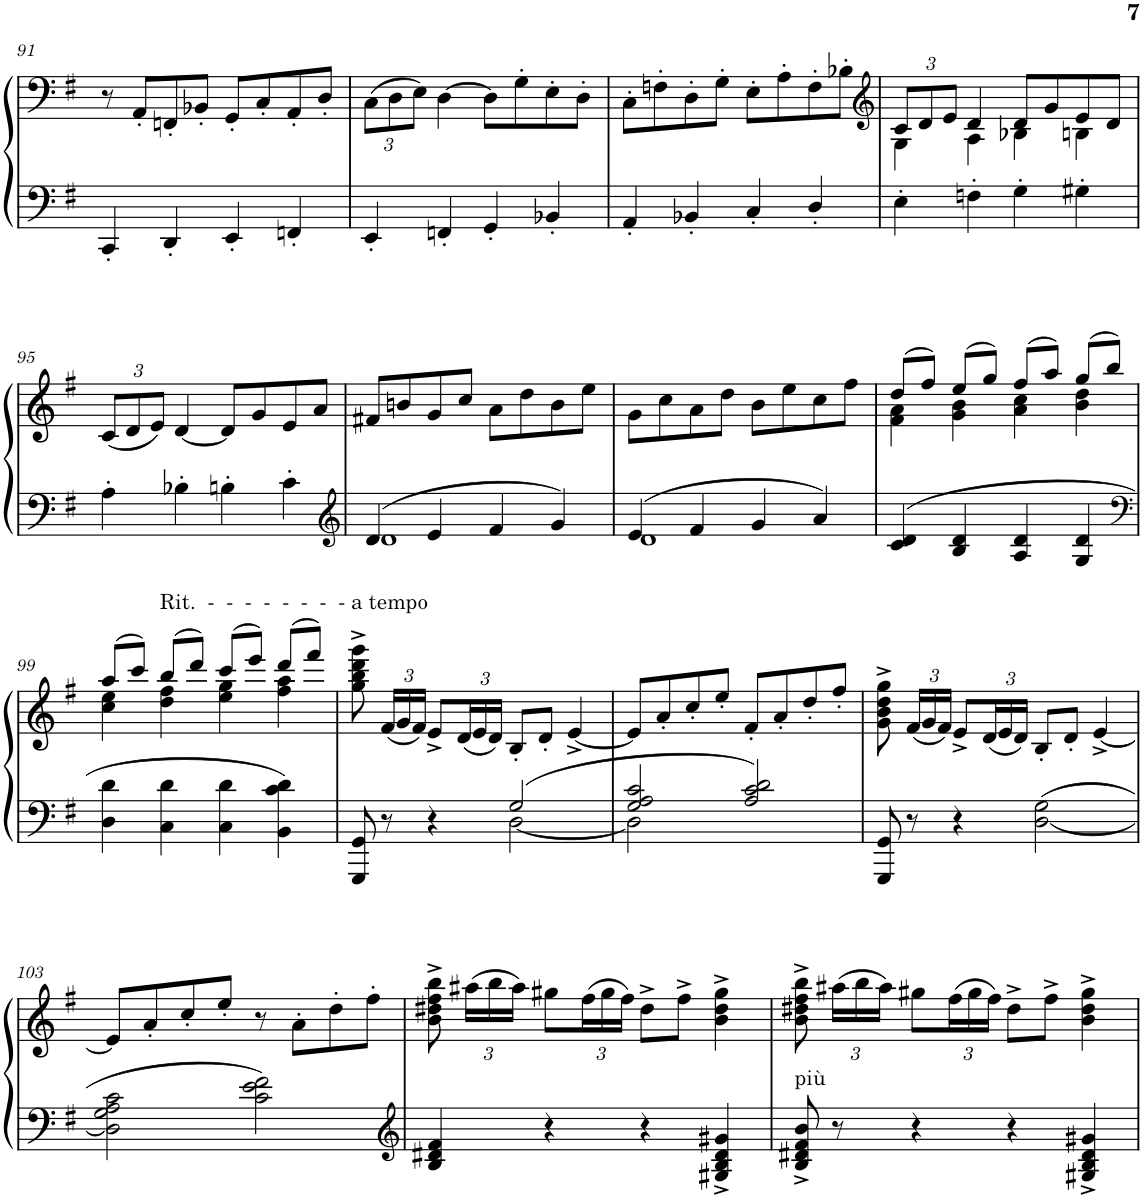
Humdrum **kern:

**kern	**kern
*part1	*part1
*staff2	*staff1
*I"Piano	*
*I'Pno.	*
!!LO:PB:g=z
*clefF4	*clefF4
*k[f#]	*k[f#]
*G:	*G:
*M4/4	*M4/4
*met(c)	*met(c)
=91	=91
4CC'/	8r
.	8AA'/L
4DD'/	8FFn'/
.	8BB-X'/J
4EE'/	8GG'/L
.	8C'/
4FFn'/	8AA'/
.	8D'/J
=92	=92
*	*Xbrackettup
4EE'/	(12C\L
.	12D\
.	12E\J)
4FFn'/	[4D\
4GG'/	8D\L]
.	8G'\
4BB-X'/	8E'\
.	8D'\J
=93	=93
4AA'/	8C'\L
.	8Fn'\
4BB-X'/	8D'\
.	8G'\J
4C'/	8E'\L
.	8A'\
4D'/	8F'\
.	8B-X'\J
=94	=94
*	*clefG2
*	*^
4E'\	12c/L	4G\
.	12d/	.
.	12e/J	.
4Fn'\	4d/	4A\
4G'\	8d/L	4B-X\
.	8g/	.
4G#X'\	8e/	4Bn\
.	8d/J	.
*	*v	*v
!!LO:LB:g=z
=95	=95
4A'\	(12c/L
.	12d/
.	12e/J)
4B-X'\	[4d/
4Bn'\	8d/L]
.	8g/
4c'\	8e/
.	8a/J
=96	=96
*clefG2	*
*^	*
4d/	1d	8f#X/L
.	.	8bn/
4e/	.	8g/
.	.	8cc/J
4f#/	.	8a\L
.	.	8dd\
4g/	.	8b\
.	.	8ee\J
=97	=97	=97
4e/	1d	8g\L
.	.	8cc\
4f#/	.	8a\
.	.	8dd\J
4g/	.	8b\L
.	.	8ee\
4a/	.	8cc\
.	.	8ff#\J
*v	*v	*
=98	=98
*	*^
4c/ 4d/	(8dd/L	4f#\ 4a\
.	8ff#/J)	.
4B/ 4d/	(8ee/L	4g\ 4b\
.	8gg/J)	.
4A/ 4d/	(8ff#/L	4a\ 4cc\
.	8aa/J)	.
4G/ 4d/	(8gg/L	4b\ 4dd\
.	8bb/J)	.
!!LO:LB:g=z	!!
=99	=99	=99
*clefF4	*	*
4D\ 4d\	(8aa/L	4cc\ 4ee\
.	8ccc/J)	.
!	!LO:TX:a:t=Rit.  -  -  -  -  -  -  -  - a tempo	!
4C\ 4d\	(8bb/L	4dd\ 4ff#\
.	8ddd/J)	.
4C\ 4d\	(8ccc/L	4ee\ 4gg\
.	8eee/J)	.
4BB\ 4c\ 4d\	(8ddd/L	4ff#\ 4aa\
.	8fff#/J)	.
*	*v	*v
=100	=100
*^	*
8GGG/ 8GG/	2ryy	8gg\^ 8bb\^ 8ddd\^ 8ggg\^
8r	.	(24f#/LL
.	.	24g/
.	.	24f#/JJ)
4r	.	8e^/L
.	.	(24d/L
.	.	24e/
.	.	24d/JJ)
2G/	[2D\	8B'/L
.	.	8d'/J
.	.	[4e^/
=101	=101	=101
2G/ 2A/ 2c/	2D\]	8e/L]
.	.	8a'/
.	.	8cc'/
.	.	8ee'/J
2A/ 2c/ 2d/	2ryy	8f#'/L
.	.	8a'/
.	.	8dd'/
.	.	8ff#'/J
*v	*v	*
=102	=102
8GGG/ 8GG/	8g\^ 8b\^ 8dd\^ 8gg\^
8r	(24f#/LL
.	24g/
.	24f#/JJ)
4r	8e^/L
.	(24d/L
.	24e/
.	24d/JJ)
[2D\ 2G\	8B'/L
.	8d'/J
.	[4e^/
!!LO:LB:g=z
=103	=103
*^	*
2D\] 2G\ 2A\ 2c\	2ryy	8e/L]
.	.	8a'/
.	.	8cc'/
.	.	8ee'/J
2c\ 2e\ 2f#\	2ryy	8r
.	.	8a'\L
.	.	8dd'\
.	.	8ff#'\J
*v	*v	*
=104	=104
*clefG2	*
4B/ 4d#X/ 4f#/	8b\^ 8dd#X\^ 8ff#\^ 8bb\^
.	(24aa#X\LL
.	24bb\
.	24aa#\JJ)
4r	8gg#X\L
.	(24ff#\L
.	24gg#\
.	24ff#\JJ)
4r	8dd#^\L
.	8ff#^\J
4G#X/^ 4B/^ 4d#/^ 4g#X/^	4b\^ 4dd#\^ 4gg#\^
=105	=105
!LO:TX:a:t=più	!
8B/^ 8d#X/^ 8f#/^ 8b/^	8b\^ 8dd#X\^ 8ff#\^ 8bb\^
8r	(24aa#X\LL
.	24bb\
.	24aa#\JJ)
4r	8gg#X\L
.	(24ff#\L
.	24gg#\
.	24ff#\JJ)
4r	8dd#^\L
.	8ff#^\J
4G#X/^ 4B/^ 4d#/^ 4g#X/^	4b\^ 4dd#\^ 4gg#\^
=	=
*-	*-
